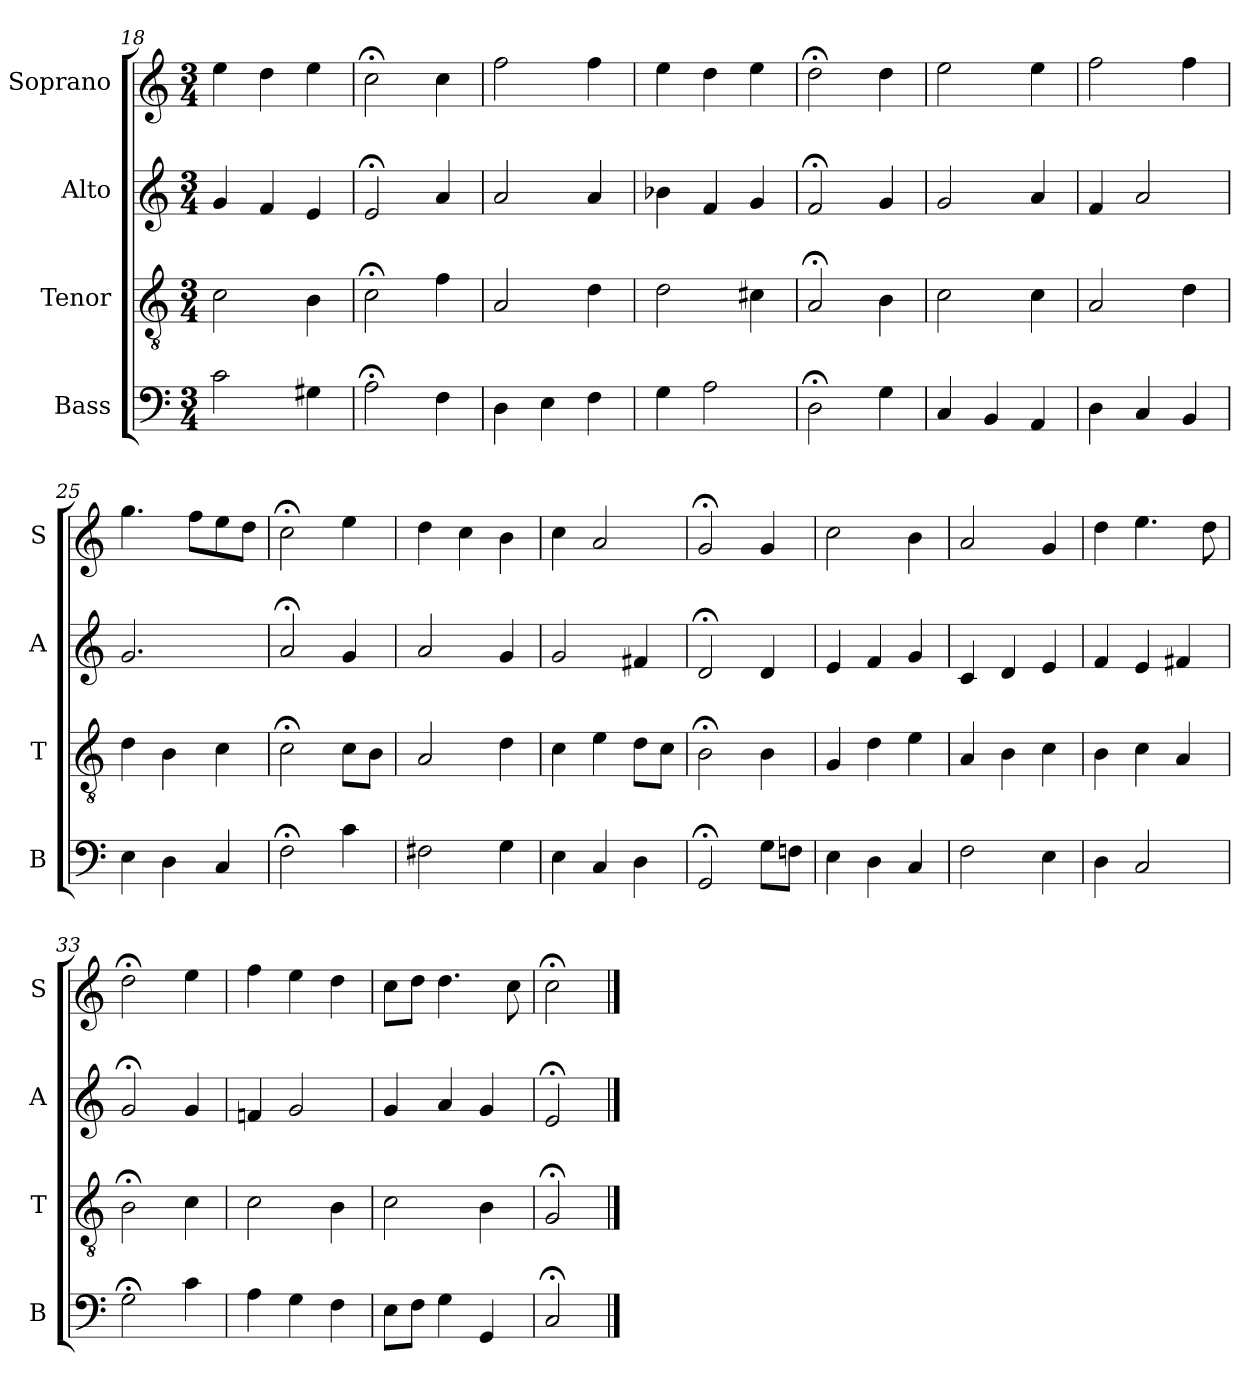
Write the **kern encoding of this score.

**kern	**kern	**kern	**kern
*part4	*part3	*part2	*part1
*staff4	*staff3	*staff2	*staff1
*I"Bass	*I"Tenor	*I"Alto	*I"Soprano
*I'B	*I'T	*I'A	*I'S
*clefF4	*clefGv2	*clefG2	*clefG2
*k[]	*k[]	*k[]	*k[]
*C:	*C:	*C:	*C:
*M3/4	*M3/4	*M3/4	*M3/4
=18	=18	=18	=18
2ci	2ci	4g	4ee
.	.	4f	4dd
4G#X	4B	4e	4ee
=19	=19	=19	=19
2A;<	2c;<	2e;<	2cc;<
4F	4f	4a	4cc
=20	=20	=20	=20
4D	2A	2a	2ff
4E	.	.	.
4F	4d	4a	4ff
=21	=21	=21	=21
4G	2d	4b-X	4ee
2A	.	4f	4dd
.	4c#X	4g	4ee
=22	=22	=22	=22
2D;<	2A;<	2f;<	2dd;<
4G	4B	4g	4dd
=23	=23	=23	=23
4C	2c	2g	2ee
4BB	.	.	.
4AA	4c	4a	4ee
=24	=24	=24	=24
4D	2A	4f	2ff
4C	.	2a	.
4BB	4d	.	4ff
=25	=25	=25	=25
4E	4d	2.g	4.gg
4D	4B	.	.
.	.	.	8ffL
4C	4c	.	8ee
.	.	.	8ddJ
=26	=26	=26	=26
2F;<	2c;<	2a;<	2cc;<
4c	8cL	4g	4ee
.	8BJ	.	.
=27	=27	=27	=27
2F#X	2A	2a	4dd
.	.	.	4cc
4G	4d	4g	4b
=28	=28	=28	=28
4E	4c	2g	4cc
4C	4e	.	2a
4D	8dL	4f#X	.
.	8cJ	.	.
=29	=29	=29	=29
2GG;<	2B;<	2d;<	2g;<
8GL	4B	4d	4g
8FnJ	.	.	.
=30	=30	=30	=30
4E	4G	4e	2cc
4D	4d	4f	.
4C	4e	4g	4b
=31	=31	=31	=31
2F	4A	4c	2a
.	4B	4d	.
4E	4c	4e	4g
=32	=32	=32	=32
4D	4B	4f	4dd
2C	4c	4e	4.ee
.	4A	4f#X	.
.	.	.	8dd
=33	=33	=33	=33
2G;<i	2B;<i	2g;<	2dd;<
4ci	4ci	4g	4ee
=34	=34	=34	=34
4A	2c	4fn	4ff
4G	.	2g	4ee
4F	4B	.	4dd
=35	=35	=35	=35
8EL	2c	4g	8ccL
8FJ	.	.	8ddJ
4G	.	4a	4.dd
4GG	4B	4g	.
.	.	.	8cc
=36	=36	=36	=36
2C;<	2G;<	2e;<	2cc;<
==	==	==	==
*-	*-	*-	*-
